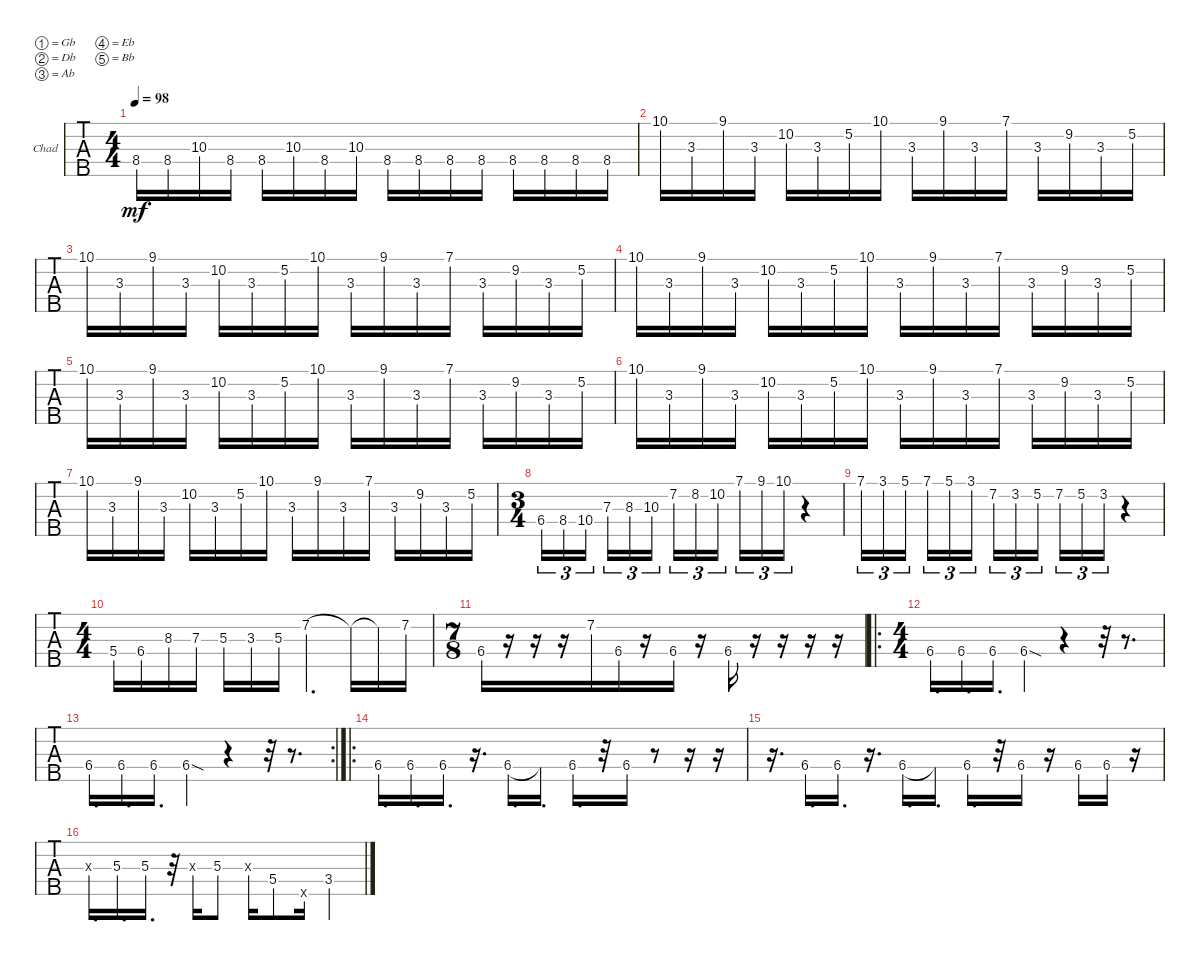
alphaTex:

\defaultSystemsLayout 4
\bracketExtendMode groupsimilarinstruments
\multiBarRest
\firstSystemTrackNameOrientation horizontal
\otherSystemsTrackNameOrientation horizontal
\track ("Chad" "Chad") {instrument electricbassfinger}
\staff {tabs}
\tuning (Gb2 Db2 Ab1 Eb1 Bb0)
\ts (4 4)
\tempo 98
\clef f4
\ks c
8.4.16{dy mf} 8.4.16 10.3.16 8.4.16 8.4.16 10.3.16 8.4.16 10.3.16 8.4.16 8.4.16 8.4.16 8.4.16 8.4.16 8.4.16 8.4.16 8.4.16 |
10.1.16 3.3.16 9.1.16 3.3.16 10.2.16 3.3.16 5.2.16 10.1.16 3.3.16 9.1.16 3.3.16 7.1.16 3.3.16 9.2.16 3.3.16 5.2.16 |
10.1.16 3.3.16 9.1.16 3.3.16 10.2.16 3.3.16 5.2.16 10.1.16 3.3.16 9.1.16 3.3.16 7.1.16 3.3.16 9.2.16 3.3.16 5.2.16 |
10.1.16 3.3.16 9.1.16 3.3.16 10.2.16 3.3.16 5.2.16 10.1.16 3.3.16 9.1.16 3.3.16 7.1.16 3.3.16 9.2.16 3.3.16 5.2.16 |
10.1.16 3.3.16 9.1.16 3.3.16 10.2.16 3.3.16 5.2.16 10.1.16 3.3.16 9.1.16 3.3.16 7.1.16 3.3.16 9.2.16 3.3.16 5.2.16 |
10.1.16 3.3.16 9.1.16 3.3.16 10.2.16 3.3.16 5.2.16 10.1.16 3.3.16 9.1.16 3.3.16 7.1.16 3.3.16 9.2.16 3.3.16 5.2.16 |
10.1.16 3.3.16 9.1.16 3.3.16 10.2.16 3.3.16 5.2.16 10.1.16 3.3.16 9.1.16 3.3.16 7.1.16 3.3.16 9.2.16 3.3.16 5.2.16 |
\ts (3 4)
6.4.16{tu (3 2)} 8.4.16{tu (3 2)} 10.4.16{tu (3 2)} 7.3.16{tu (3 2)} 8.3.16{tu (3 2)} 10.3.16{tu (3 2)} 7.2.16{tu (3 2)} 8.2.16{tu (3 2)} 10.2.16{tu (3 2)} 7.1.16{tu (3 2)} 9.1.16{tu (3 2)} 10.1.16{tu (3 2)} r.4 |
7.1.16{tu (3 2)} 3.1.16{tu (3 2)} 5.1.16{tu (3 2)} 7.1.16{tu (3 2)} 5.1.16{tu (3 2)} 3.1.16{tu (3 2)} 7.2.16{tu (3 2)} 3.2.16{tu (3 2)} 5.2.16{tu (3 2)} 7.2.16{tu (3 2)} 5.2.16{tu (3 2)} 3.2.16{tu (3 2)} r.4 |
\ts (4 4)
5.4.16 6.4.16 8.3.16 7.3.16 5.3.16 3.3.16 5.3.16 7.2.4{d} 7.2{t}.16 7.2{t}.16 7.2.16 |
\ts (7 8)
6.4.16 r.16 r.16 r.16 7.2.16 6.4.16 r.16 6.4.16 r.16 6.4.16 r.16 r.16 r.16 r.16 |
\ro
\ts (4 4)
6.4.16{d} 6.4.16{d} 6.4.16{d} 6.4{sod}.4 r.4 r.32 r.8{d} |
\rc 2
6.4.16{d} 6.4.16{d} 6.4.16{d} 6.4{sod}.4 r.4 r.32 r.8{d} |
\ro
6.4.16{d} 6.4.16{d} 6.4{st}.16{d} r.16{d} 6.4.16{d} 6.4{t}.16{d} 6.4.16{d} r.32 6.4.16 r.8 r.16 r.16 |
r.16{d} 6.4{st}.16{d} 6.4.16{d} r.16{d} 6.4.16{d} 6.4{t}.16{d} 6.4.16{d} r.32 6.4.16 r.16 6.4.16 6.4.16 r.16 |
0.3{x}.16{d} 5.3{st}.16{d} 5.3.16{d} r.32 0.3{x}.16 5.3.8 0.3{x}.16 5.4.8 0.5{x}.16 3.4.4
